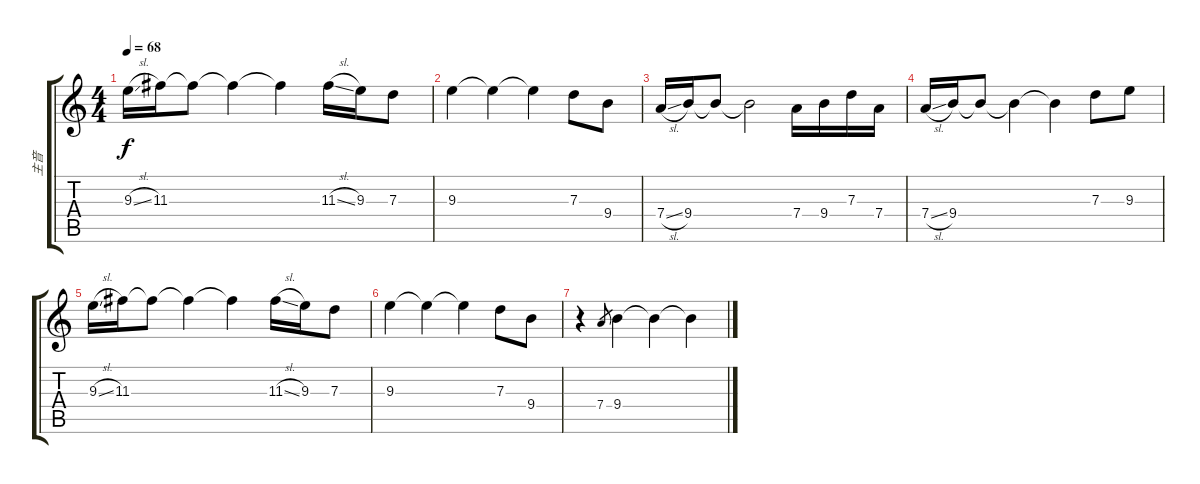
\track ("主音" "主音") {instrument distortionguitar}
\staff {score tabs}
\tuning (E4 B3 G3 D3 A2 E2) {hide}
\ts (4 4)
\tempo 68
\clef g2
\ks c
9.3{sl}.16{dy f} 11.3.16 11.3{t}.8 11.3{t}.4 11.3{t}.4 11.3{sl}.16 9.3.16 7.3.8 |
9.3.4 9.3{t}.4 9.3{t}.4 7.3.8 9.4.8 |
7.4{sl}.16 9.4.16 9.4{t}.8 9.4{t}.2 7.4.16 9.4.16 7.3.16 7.4.16 |
7.4{sl}.16 9.4.16 9.4{t}.8 9.4{t}.4 9.4{t}.4 7.3.8 9.3.8 |
9.3{sl}.16 11.3.16 11.3{t}.8 11.3{t}.4 11.3{t}.4 11.3{sl}.16 9.3.16 7.3.8 |
9.3.4 9.3{t}.4 9.3{t}.4 7.3.8 9.4.8 |
r.4 7.4.8{gr} 9.4.4 9.4{t}.4 9.4{t}.4
